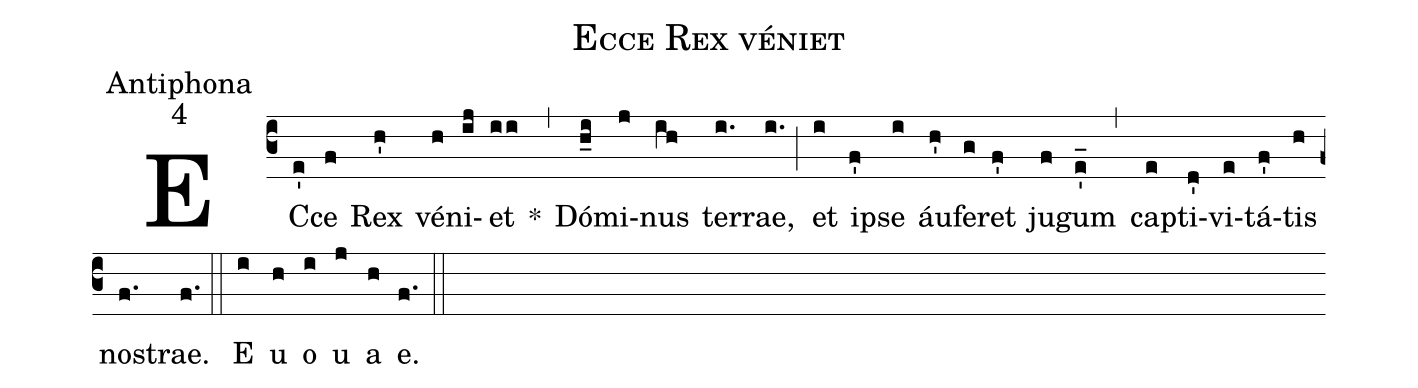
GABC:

name:Ecce Rex véniet;
office-part:Antiphona;
mode:4;
%%
(c3) EC(e')ce(f) Rex(h') vé(h)ni(ij)et(ii) *(,) Dó(h_i)mi(j)nus(ih) ter(i.)rae,(i.) (;) et(i) i(f')pse(i) áu(h')fe(g)ret(f') ju(f)gum(e_') (,) cap(e)ti(d')vi(e)tá(f')tis(h) no(f.)strae.(f.) (::) <eu>E(i) u(h) o(i) u(j) a(h) e.(f.) </eu> (::)
